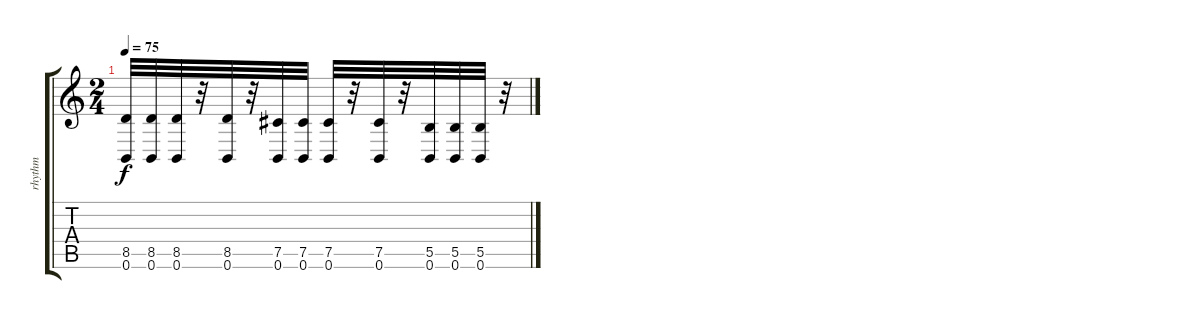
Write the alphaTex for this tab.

\track ("rhythm" "rhythm") {instrument distortionguitar}
\staff {score tabs}
\tuning (Db4 Ab3 E3 B2 Gb2 B1) {hide}
\ts (2 4)
\tempo 75
\clef g2
\ks c
(8.5 0.6).32{dy f} (8.5 0.6).32 (8.5 0.6).32 r.32 (8.5 0.6).32 r.32 (7.5 0.6).32 (7.5 0.6).32 (7.5 0.6).32 r.32 (7.5 0.6).32 r.32 (5.5 0.6).32 (5.5 0.6).32 (5.5 0.6).32 r.32
